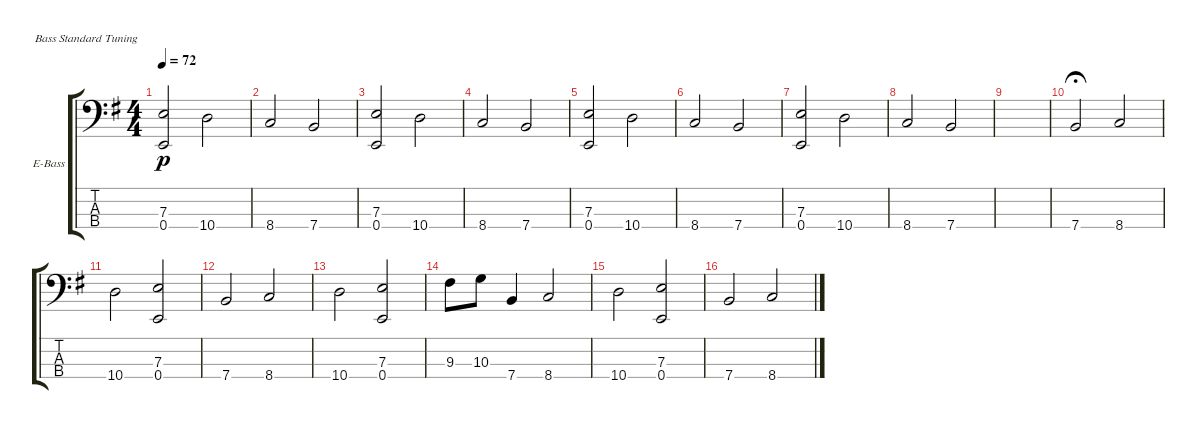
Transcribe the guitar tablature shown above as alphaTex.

\defaultSystemsLayout 4
\bracketExtendMode groupsimilarinstruments
\firstSystemTrackNameOrientation horizontal
\otherSystemsTrackNameOrientation horizontal
\track ("Bass" "E-Bass") {instrument electricbassfinger}
\staff {score tabs}
\tuning (G2 D2 A1 E1)
\ts (4 4)
\tempo 72
\clef f4
\scale
0.511811
\ks g
(0.4 7.3).2{dy p instrument electricbassfinger} 10.4.2 |
\scale
0.244094 8.4.2 7.4.2 |
\scale
0.244094 (0.4 7.3).2 10.4.2 |
\scale
0.333333 8.4.2 7.4.2 |
(0.4 7.3).2 10.4.2 |
8.4.2 7.4.2 |
(0.4 7.3).2 10.4.2 |
8.4.2 7.4.2 |
|
\scale
0.333333 7.4.2{fermata (medium 0.68)} 8.4.2 |
\scale
0.333333 10.4.2 (0.4 7.3).2 |
\scale
0.333333 7.4.2 8.4.2 |
\scale
0.333333 10.4.2 (0.4 7.3).2 |
\scale
0.333333 9.3.8 10.3.8 7.4.4 8.4.2 |
\scale
0.333333 10.4.2 (0.4 7.3).2 |
\scale
0.333333 7.4.2 8.4.2
